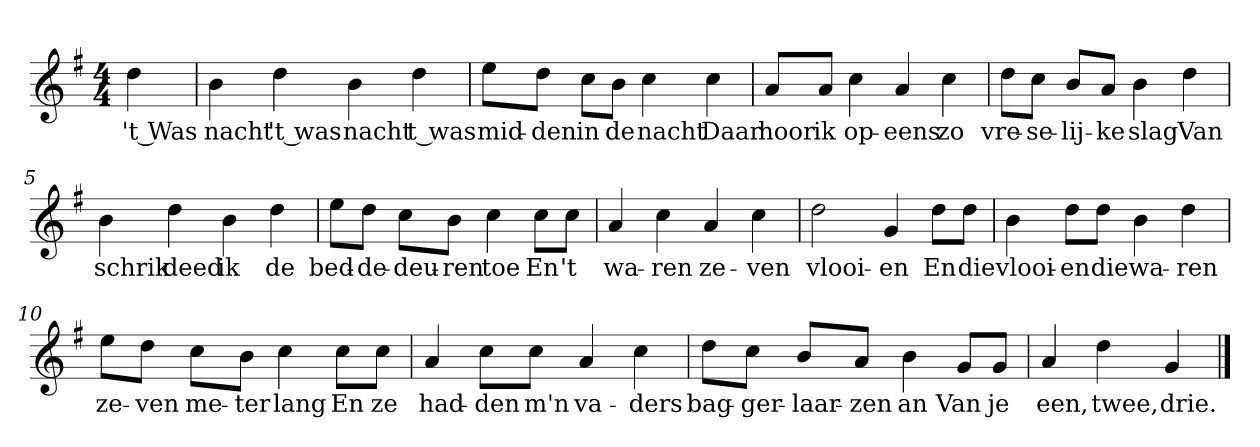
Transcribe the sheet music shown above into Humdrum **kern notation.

**kern	**text
*part1	*part1
*staff1	*staff1
*clefG2	*
*k[f#]	*
*G:	*
*M4/4	*
*MM120	*
=	=
4dd	't Was
=1	=1
4b	nacht
4dd	't was
4b	nacht
4dd	t was
=2	=2
8ee\L	mid-
8dd\J	-den
8cc\L	in
8b\J	de
4cc	nacht
4cc	Daar
=3	=3
8a/L	hoor
8a/J	ik
4cc	op-
4a	-eens
4cc	zo
=4	=4
8dd\L	vre-
8cc\J	-se-
8b/L	-lij-
8a/J	-ke
4b	slag
4dd	Van
=5	=5
4b	schrik
4dd	deed
4b	ik
4dd	de
=6	=6
8ee\L	bed-
8dd\J	-de-
8cc\L	-deu-
8b\J	-ren
4cc	toe
8cc\L	En
8cc\J	't
=7	=7
4a	wa-
4cc	-ren
4a	ze-
4cc	-ven
=8	=8
2dd	vlooi-
4g	-en
8dd\L	En
8dd\J	die
=9	=9
4b	vlooi-
8dd\L	-en
8dd\J	die
4b	wa-
4dd	-ren
=10	=10
8ee\L	ze-
8dd\J	-ven
8cc\L	me-
8b\J	-ter
4cc	lang
8cc\L	En
8cc\J	ze
=11	=11
4a	had-
8cc\L	-den
8cc\J	m'n
4a	va-
4cc	-ders
=12	=12
8dd\L	bag-
8cc\J	-ger-
8b/L	-laar-
8a/J	-zen
4b	an
8g/L	Van
8g/J	je
=13	=13
4a	een,
4dd	twee,
4g	drie.
==	==
*-	*-
